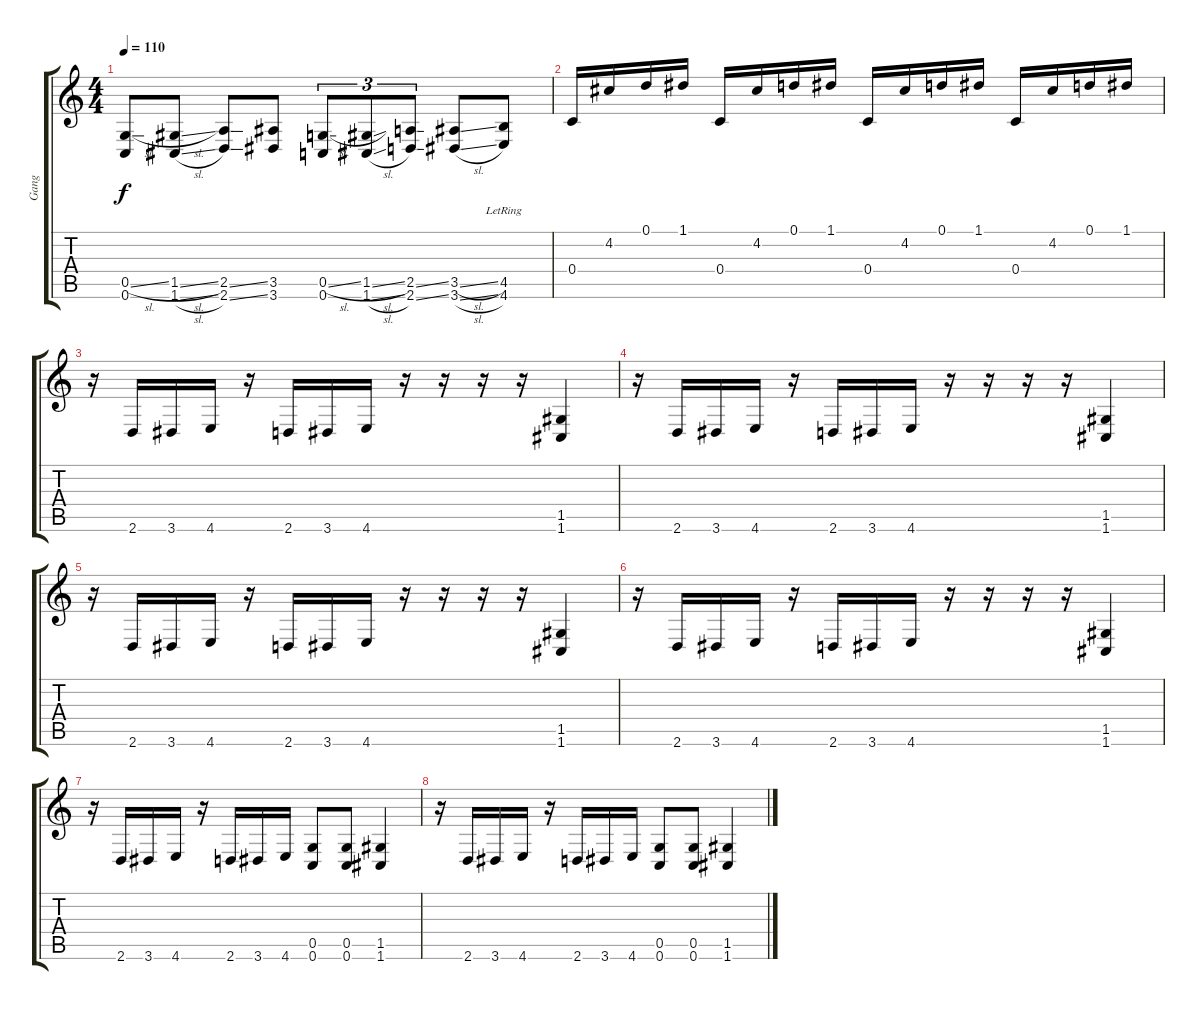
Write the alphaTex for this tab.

\track ("Gang" "Gang") {instrument overdrivenguitar}
\staff {score tabs}
\tuning (D4 A3 F3 C3 G2 C2) {hide}
\ts (4 4)
\tempo 110
\clef g2
\ks c
(0.5{sl} 0.6).8{dy f} (1.5{sl} 1.6{sl}).8 (2.5{ss} 2.6{ss}).8 (3.5 3.6).8 (0.5{sl} 0.6).8{tu (3 2)} (1.5{sl} 1.6{sl}).8{tu (3 2)} (2.5{ss} 2.6{ss}).8{tu (3 2)} (3.5{sl} 3.6{sl}).8 (4.5{lr} 4.6{lr}).8 |
0.4.16 4.2.16 0.1.16 1.1.16 0.4.16 4.2.16 0.1.16 1.1.16 0.4.16 4.2.16 0.1.16 1.1.16 0.4.16 4.2.16 0.1.16 1.1.16 |
r.16 2.6.16 3.6.16 4.6.16 r.16 2.6.16 3.6.16 4.6.16 r.16 r.16 r.16 r.16 (1.5 1.6).4 |
r.16 2.6.16 3.6.16 4.6.16 r.16 2.6.16 3.6.16 4.6.16 r.16 r.16 r.16 r.16 (1.5 1.6).4 |
r.16 2.6.16 3.6.16 4.6.16 r.16 2.6.16 3.6.16 4.6.16 r.16 r.16 r.16 r.16 (1.5 1.6).4 |
r.16 2.6.16 3.6.16 4.6.16 r.16 2.6.16 3.6.16 4.6.16 r.16 r.16 r.16 r.16 (1.5 1.6).4 |
r.16 2.6.16 3.6.16 4.6.16 r.16 2.6.16 3.6.16 4.6.16 (0.5 0.6).8 (0.5 0.6).8 (1.5 1.6).4 |
r.16 2.6.16 3.6.16 4.6.16 r.16 2.6.16 3.6.16 4.6.16 (0.5 0.6).8 (0.5 0.6).8 (1.5 1.6).4
